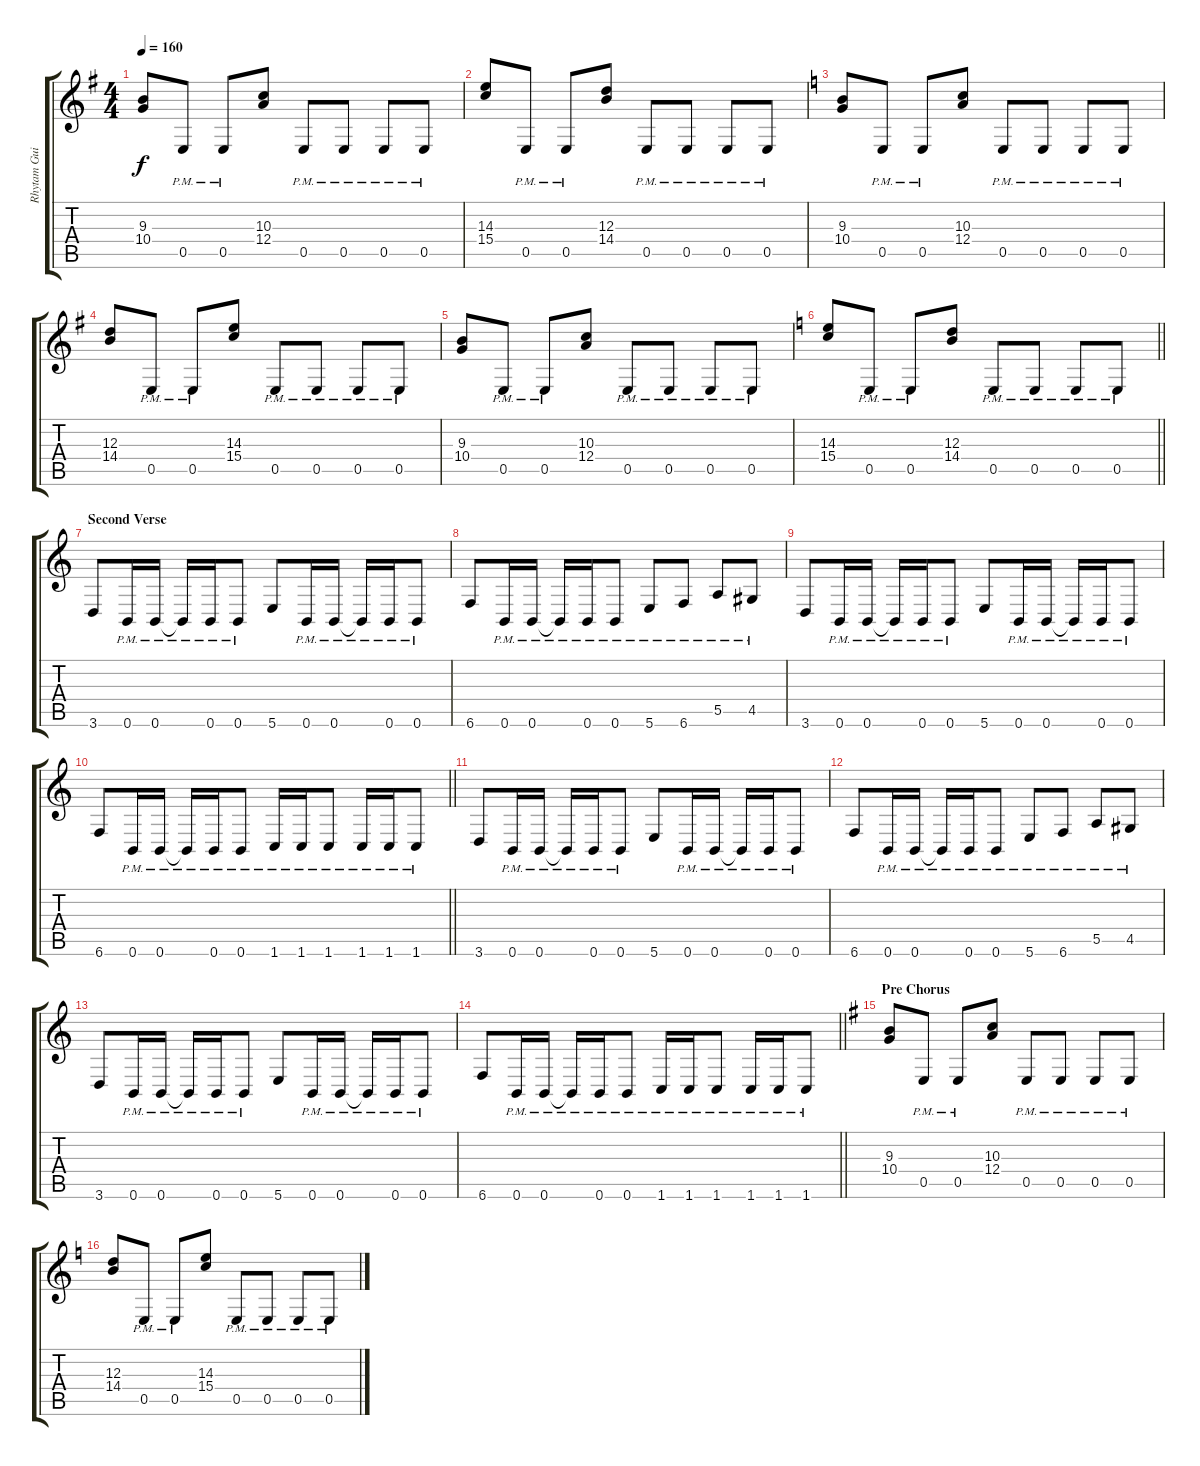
\track ("Rhytam Guitar Michael" "Rhytam Gui") {instrument distortionguitar}
\staff {score tabs}
\tuning (B3 Gb3 D3 A2 E2 B1) {hide}
\ts (4 4)
\tempo 160
\clef g2
\ks g
(9.3 10.4).8{dy f} 0.5{pm}.8 0.5{pm}.8 (10.3 12.4).8 0.5{pm}.8 0.5{pm}.8 0.5{pm}.8 0.5{pm}.8 |
(14.3 15.4).8 0.5{pm}.8 0.5{pm}.8 (12.3 14.4).8 0.5{pm}.8 0.5{pm}.8 0.5{pm}.8 0.5{pm}.8 |
\ks c
(9.3 10.4).8 0.5{pm}.8 0.5{pm}.8 (10.3 12.4).8 0.5{pm}.8 0.5{pm}.8 0.5{pm}.8 0.5{pm}.8 |
\ks g
(12.3 14.4).8 0.5{pm}.8 0.5{pm}.8 (14.3 15.4).8 0.5{pm}.8 0.5{pm}.8 0.5{pm}.8 0.5{pm}.8 |
(9.3 10.4).8 0.5{pm}.8 0.5{pm}.8 (10.3 12.4).8 0.5{pm}.8 0.5{pm}.8 0.5{pm}.8 0.5{pm}.8 |
\barLineRight lightlight
\ks c
(14.3 15.4).8 0.5{pm}.8 0.5{pm}.8 (12.3 14.4).8 0.5{pm}.8 0.5{pm}.8 0.5{pm}.8 0.5{pm}.8 |
\section ("" "Second Verse")
3.6.8 0.6{pm}.16 0.6{pm}.16 0.6{pm t}.16 0.6{pm}.16 0.6{pm}.8 5.6.8 0.6{pm}.16 0.6{pm}.16 0.6{pm t}.16 0.6{pm}.16 0.6{pm}.8 |
6.6.8 0.6{pm}.16 0.6{pm}.16 0.6{pm t}.16 0.6{pm}.16 0.6{pm}.8 5.6{pm}.8 6.6{pm}.8 5.5{pm}.8 4.5{pm}.8 |
3.6.8 0.6{pm}.16 0.6{pm}.16 0.6{pm t}.16 0.6{pm}.16 0.6{pm}.8 5.6.8 0.6{pm}.16 0.6{pm}.16 0.6{pm t}.16 0.6{pm}.16 0.6{pm}.8 |
\barLineRight lightlight
6.6.8 0.6{pm}.16 0.6{pm}.16 0.6{pm t}.16 0.6{pm}.16 0.6{pm}.8 1.6{pm}.16 1.6{pm}.16 1.6{pm}.8 1.6{pm}.16 1.6{pm}.16 1.6{pm}.8 |
3.6.8 0.6{pm}.16 0.6{pm}.16 0.6{pm t}.16 0.6{pm}.16 0.6{pm}.8 5.6.8 0.6{pm}.16 0.6{pm}.16 0.6{pm t}.16 0.6{pm}.16 0.6{pm}.8 |
6.6.8 0.6{pm}.16 0.6{pm}.16 0.6{pm t}.16 0.6{pm}.16 0.6{pm}.8 5.6{pm}.8 6.6{pm}.8 5.5{pm}.8 4.5{pm}.8 |
3.6.8 0.6{pm}.16 0.6{pm}.16 0.6{pm t}.16 0.6{pm}.16 0.6{pm}.8 5.6.8 0.6{pm}.16 0.6{pm}.16 0.6{pm t}.16 0.6{pm}.16 0.6{pm}.8 |
\barLineRight lightlight
6.6.8 0.6{pm}.16 0.6{pm}.16 0.6{pm t}.16 0.6{pm}.16 0.6{pm}.8 1.6{pm}.16 1.6{pm}.16 1.6{pm}.8 1.6{pm}.16 1.6{pm}.16 1.6{pm}.8 |
\section ("" "Pre Chorus")
\ks g
(9.3 10.4).8 0.5{pm}.8 0.5{pm}.8 (10.3 12.4).8 0.5{pm}.8 0.5{pm}.8 0.5{pm}.8 0.5{pm}.8 |
\ks c
(12.3 14.4).8 0.5{pm}.8 0.5{pm}.8 (14.3 15.4).8 0.5{pm}.8 0.5{pm}.8 0.5{pm}.8 0.5{pm}.8
